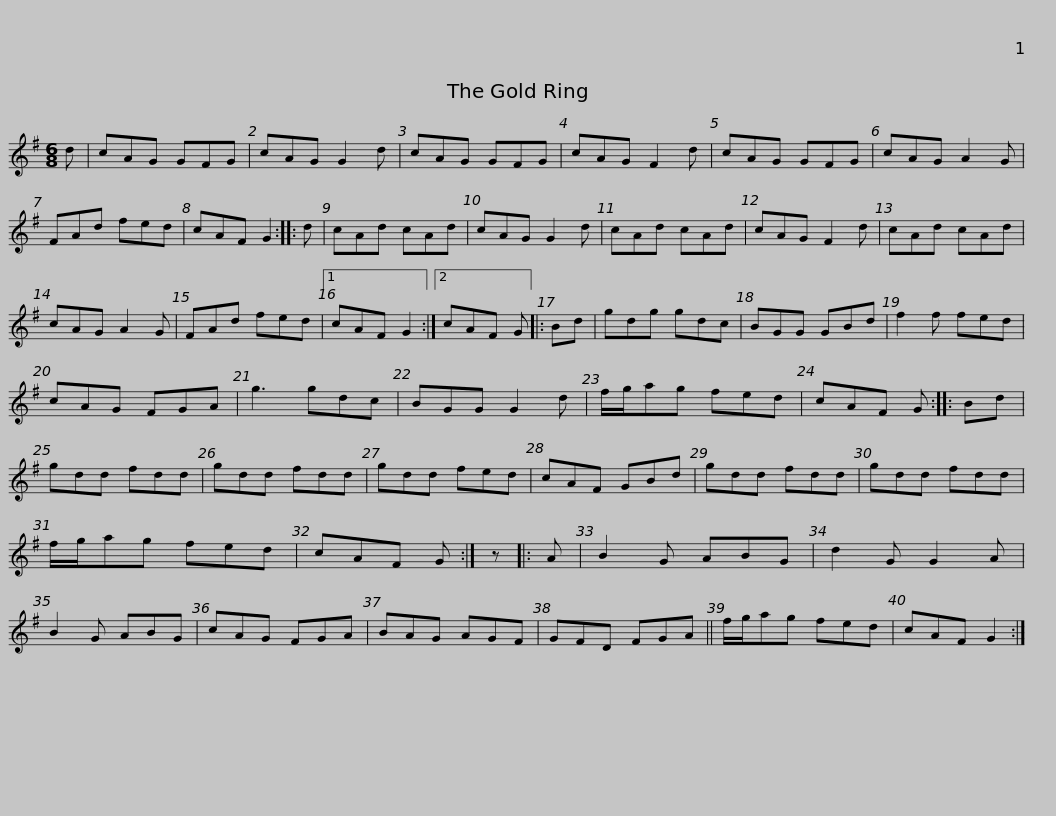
X:1
L:1/8
M:6/8
I:linebreak $
K:G
V:1 treble
V:1
 d | cAG GFG | cAG G2 d | cAG GFG | cAG F2 d | %5
 cAG GFG | cAG A2 G | FAd fed |$ cAF G2 :: d | %10
 cAd cAd | cAG G2 d | cAd cAd | cAG F2 d | cAd cAd | %15
 cAG A2 G |$ FAd fed |1 cAF G2 :|2 cAF G |: Bd | %20
 gdg gdc | BGG GBd | f2 f fed | cAG FGA | g3 gdc |$ %25
 BGG G2 d | f/g/ag fed | cAF G :: Bd | gdd fdd | %30
 gdd fdd | gdd fed | cAF GBd |$ gdd fdd | gdd fdd | %35
 f/g/ag fed | cAF G :| z |: A | B2 G ABG | %40
 d2 G G2 A | B2 G ABG |$ cAG FGA | BAG AGF | GFD FGA || %45
 f/g/ag fed | cAF G2 :| %47
